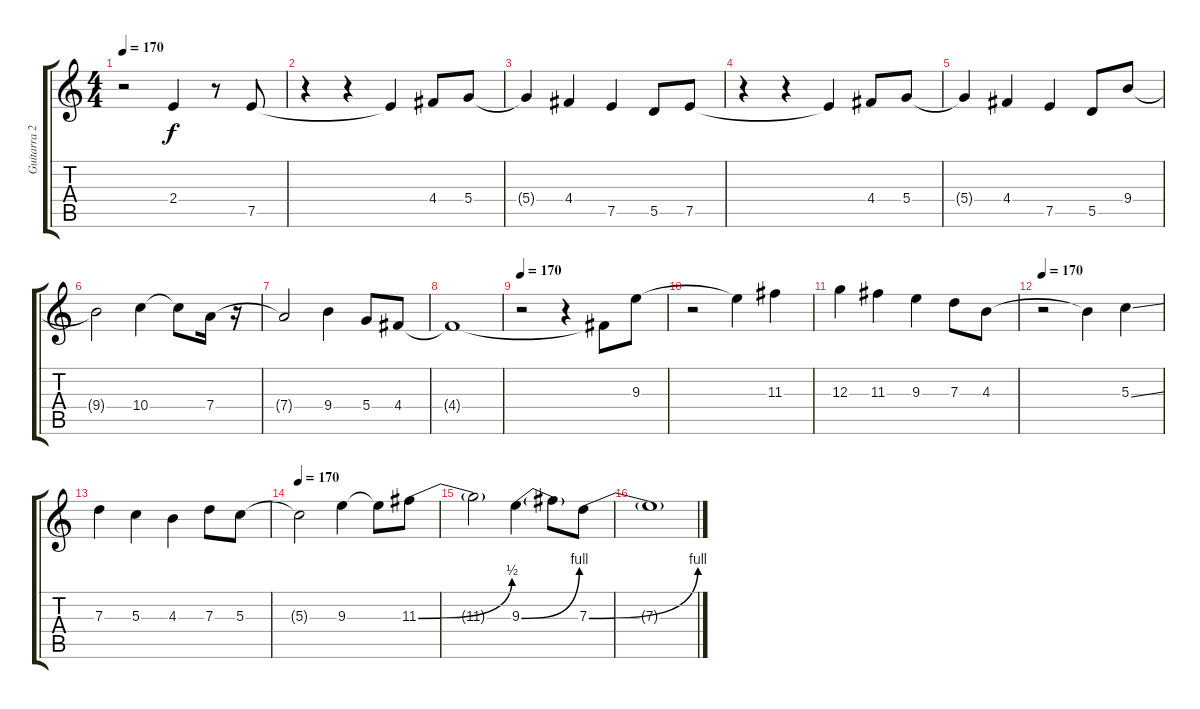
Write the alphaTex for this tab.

\track ("Guitarra 2" "Guitarra 2") {instrument distortionguitar}
\staff {score tabs}
\tuning (E4 B3 G3 D3 A2 E2) {hide}
\ts (4 4)
\tempo 170
\clef g2
\ks c
r.2{dy f} 2.4{t}.4 r.8 7.5.8 |
r.4 r.4 7.5{t}.4 4.4.8 5.4.8 |
5.4{t}.4 4.4.4 7.5.4 5.5.8 7.5.8 |
r.4 r.4 7.5{t}.4 4.4.8 5.4.8 |
5.4{t}.4 4.4.4 7.5.4 5.5.8 9.4.8 |
9.4{t}.2 10.4.4 10.4{t}.8 7.4.16 r.16 |
7.4{t}.2 9.4.4 5.4.8 4.4.8 |
4.4{t}.1 |
\tempo 170
r.2{balance 16 instrument distortionguitar} r.4 4.4{t}.8 9.3.8 |
r.2 9.3{t}.4 11.3.4 |
12.3.4 11.3.4 9.3.4 7.3.8 4.3.8 |
\tempo 170
r.2{balance 16 instrument distortionguitar} 4.3{t}.4 5.3{ss}.4 |
7.3.4 5.3.4 4.3.4 7.3.8 5.3.8 |
\tempo 170
5.3{t}.2{balance 16 instrument distortionguitar} 9.3.4 9.3{t}.8 11.3{be (bend 0 0 60 2)}.8 |
11.3{t}.2 9.3{be (bend 0 0 60 4)}.4 9.3{t}.8 7.3{be (bend 0 0 60 4)}.8 |
7.3{t}.1
